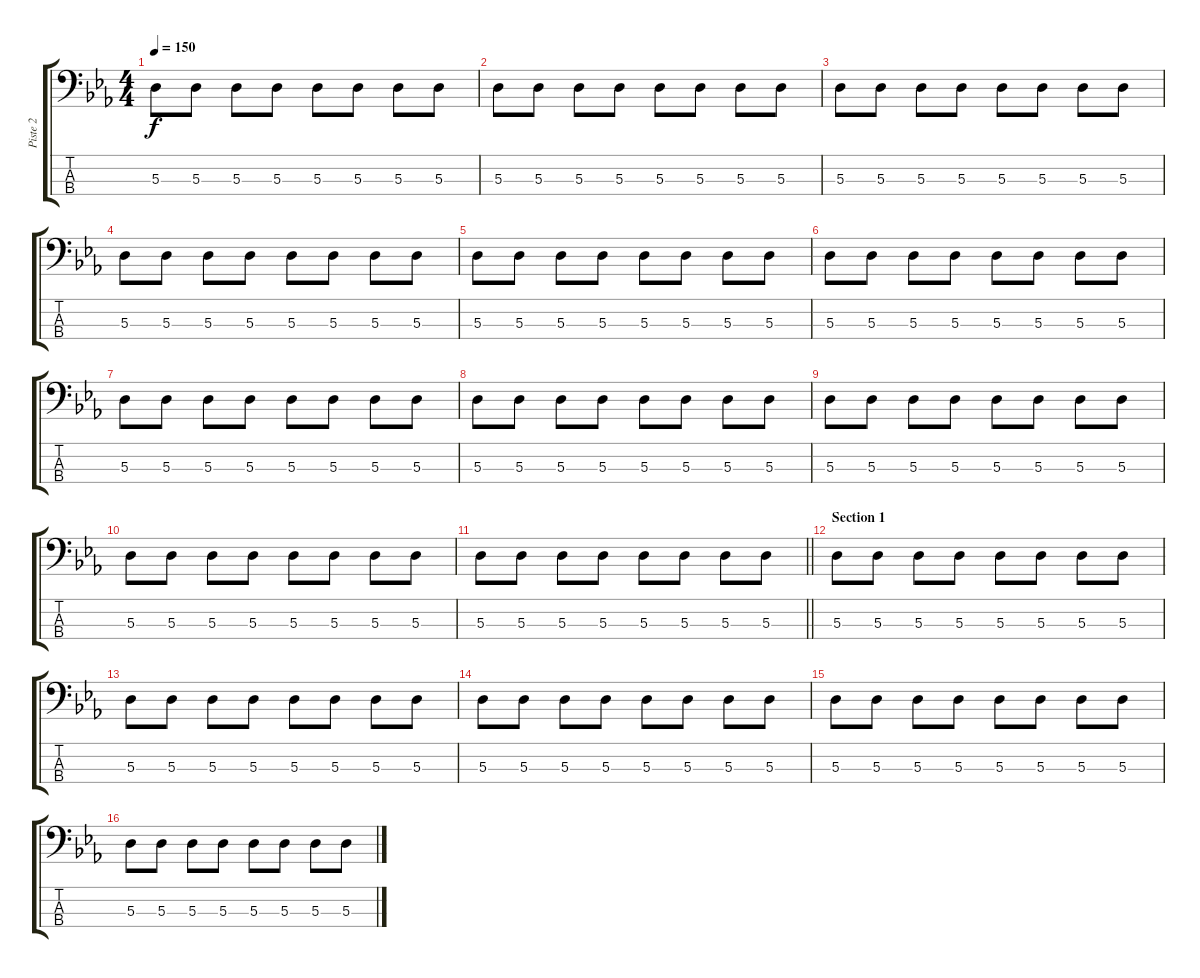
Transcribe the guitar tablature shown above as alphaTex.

\track ("Piste 2" "Piste 2") {solo instrument electricbassfinger}
\staff {score tabs}
\tuning (G2 D2 A1 E1) {hide}
\ts (4 4)
\tempo 150
\clef f4
\ks eb
5.3.8{dy f} 5.3.8 5.3.8 5.3.8 5.3.8 5.3.8 5.3.8 5.3.8 |
5.3.8 5.3.8 5.3.8 5.3.8 5.3.8 5.3.8 5.3.8 5.3.8 |
5.3.8 5.3.8 5.3.8 5.3.8 5.3.8 5.3.8 5.3.8 5.3.8 |
5.3.8 5.3.8 5.3.8 5.3.8 5.3.8 5.3.8 5.3.8 5.3.8 |
5.3.8 5.3.8 5.3.8 5.3.8 5.3.8 5.3.8 5.3.8 5.3.8 |
5.3.8 5.3.8 5.3.8 5.3.8 5.3.8 5.3.8 5.3.8 5.3.8 |
5.3.8 5.3.8 5.3.8 5.3.8 5.3.8 5.3.8 5.3.8 5.3.8 |
5.3.8 5.3.8 5.3.8 5.3.8 5.3.8 5.3.8 5.3.8 5.3.8 |
5.3.8 5.3.8 5.3.8 5.3.8 5.3.8 5.3.8 5.3.8 5.3.8 |
5.3.8 5.3.8 5.3.8 5.3.8 5.3.8 5.3.8 5.3.8 5.3.8 |
\barLineRight lightlight
5.3.8 5.3.8 5.3.8 5.3.8 5.3.8 5.3.8 5.3.8 5.3.8 |
\section ("" "Section 1")
5.3.8 5.3.8 5.3.8 5.3.8 5.3.8 5.3.8 5.3.8 5.3.8 |
5.3.8 5.3.8 5.3.8 5.3.8 5.3.8 5.3.8 5.3.8 5.3.8 |
5.3.8 5.3.8 5.3.8 5.3.8 5.3.8 5.3.8 5.3.8 5.3.8 |
5.3.8 5.3.8 5.3.8 5.3.8 5.3.8 5.3.8 5.3.8 5.3.8 |
5.3.8 5.3.8 5.3.8 5.3.8 5.3.8 5.3.8 5.3.8 5.3.8
